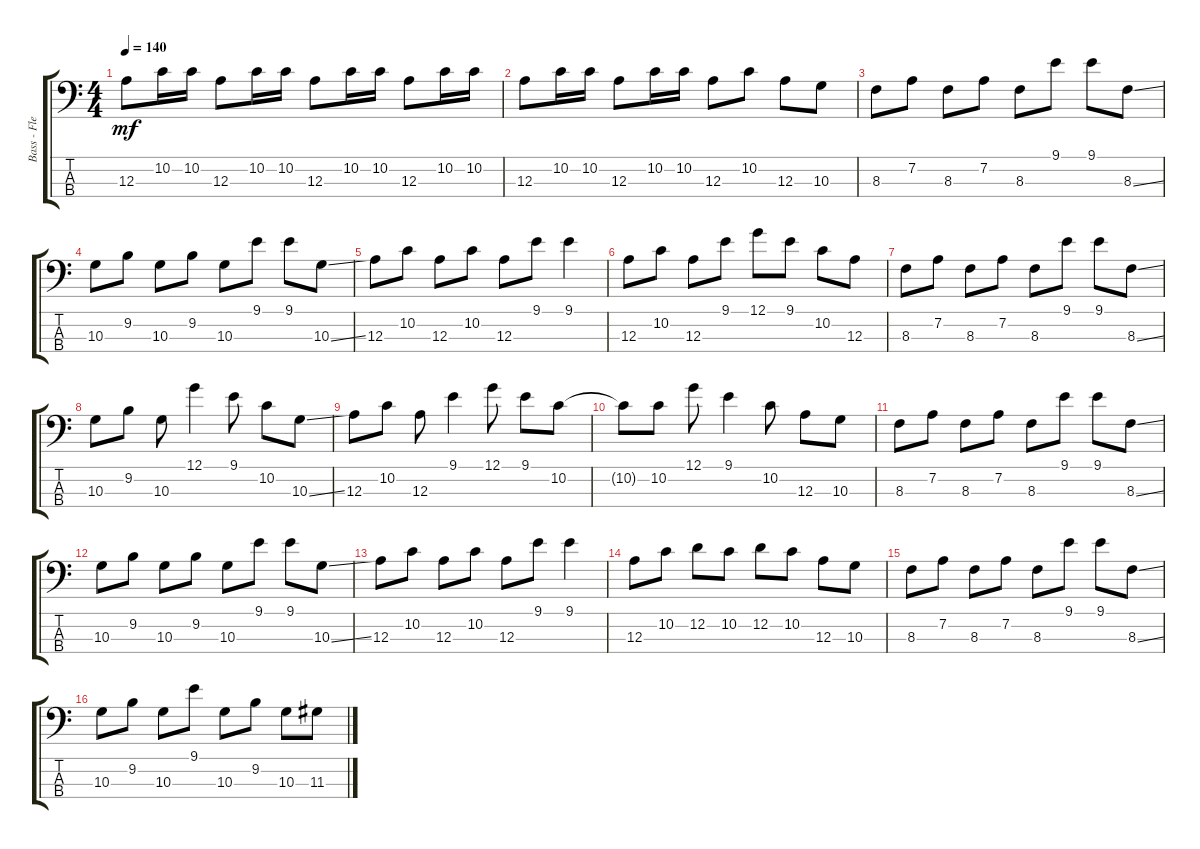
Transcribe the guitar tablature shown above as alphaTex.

\track ("Bass - Flea" "Bass - Fle") {instrument electricbassfinger}
\staff {score tabs}
\tuning (G2 D2 A1 E1) {hide}
\ts (4 4)
\tempo 140
\clef f4
\ks c
12.3.8{dy mf} 10.2.16 10.2.16 12.3.8 10.2.16 10.2.16 12.3.8 10.2.16 10.2.16 12.3.8 10.2.16 10.2.16 |
12.3.8 10.2.16 10.2.16 12.3.8 10.2.16 10.2.16 12.3.8 10.2.8 12.3.8 10.3.8 |
8.3.8 7.2.8 8.3.8 7.2.8 8.3.8 9.1.8 9.1.8 8.3{ss}.8 |
10.3.8 9.2.8 10.3.8 9.2.8 10.3.8 9.1.8 9.1.8 10.3{ss}.8 |
12.3.8 10.2.8 12.3.8 10.2.8 12.3.8 9.1.8 9.1.4 |
12.3.8 10.2.8 12.3.8 9.1.8 12.1.8 9.1.8 10.2.8 12.3.8 |
8.3.8 7.2.8 8.3.8 7.2.8 8.3.8 9.1.8 9.1.8 8.3{ss}.8 |
10.3.8 9.2.8 10.3.8 12.1.4 9.1.8 10.2.8 10.3{ss}.8 |
12.3.8 10.2.8 12.3.8 9.1.4 12.1.8 9.1.8 10.2.8 |
10.2{t}.8 10.2.8 12.1.8 9.1.4 10.2.8 12.3.8 10.3.8 |
8.3.8 7.2.8 8.3.8 7.2.8 8.3.8 9.1.8 9.1.8 8.3{ss}.8 |
10.3.8 9.2.8 10.3.8 9.2.8 10.3.8 9.1.8 9.1.8 10.3{ss}.8 |
12.3.8 10.2.8 12.3.8 10.2.8 12.3.8 9.1.8 9.1.4 |
12.3.8 10.2.8 12.2.8 10.2.8 12.2.8 10.2.8 12.3.8 10.3.8 |
8.3.8 7.2.8 8.3.8 7.2.8 8.3.8 9.1.8 9.1.8 8.3{ss}.8 |
10.3.8 9.2.8 10.3.8 9.1.8 10.3.8 9.2.8 10.3.8 11.3.8
